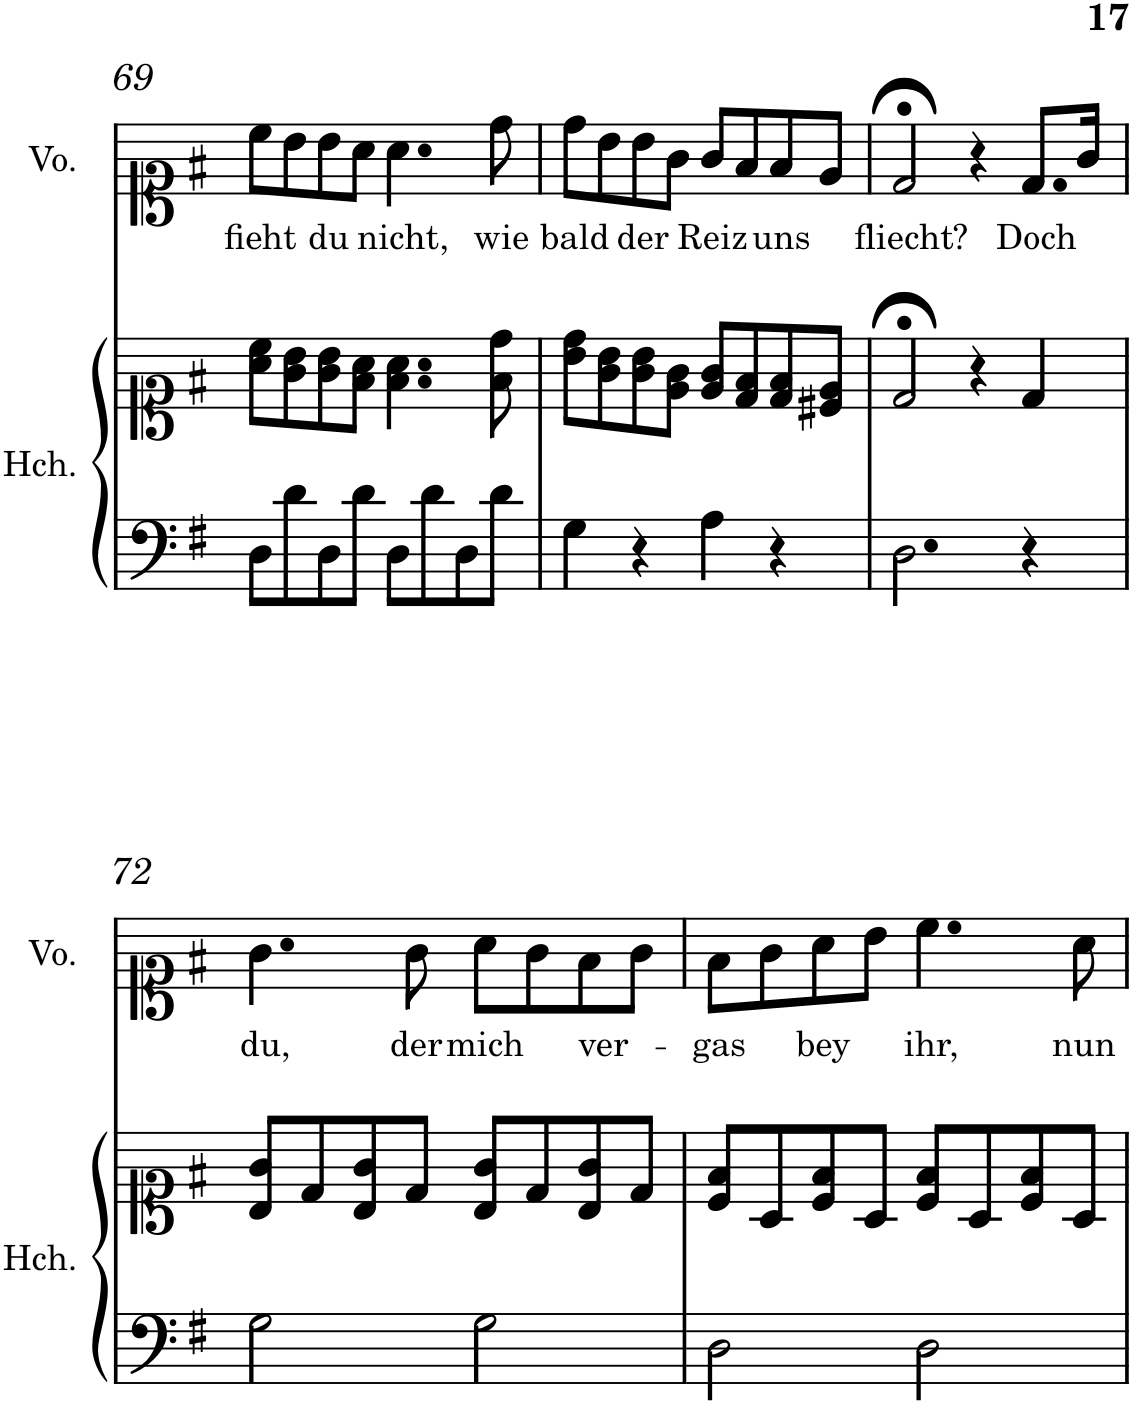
**kern	**kern	**kern	**text
*part2	*part2	*part1	*part1
*staff3	*staff2	*staff1	*staff1
*I"Harpsichord	*	*I"Voice	*
*I'Hch.	*	*I'Vo.	*
!!LO:PB:g=z
*clefF4	*clefC1	*clefC1	*
*k[f#]	*k[f#]	*k[f#]	*
*M4/4	*M4/4	*M4/4	*
*met(c)	*met(c)	*met(c)	*
=69	=69	=69	=69
!	!	!	!LO:LY:b
8D\L	8a\ 8cc\L	8cc\L	fieht
8d\	8g\ 8b\	8b\	.
!	!	!	!LO:LY:b
8D\	8g\ 8b\	8b\	du
8d\J	8f#\ 8a\J	8a\J	.
!	!	!	!LO:LY:b
8D\L	4.f#\ 4.a\	4.a\	nicht,
8d\	.	.	.
8D\	.	.	.
!	!	!	!LO:LY:b
8d\J	8f#\ 8dd\	8dd\	wie
=70	=70	=70	=70
!	!	!	!LO:LY:b
4G\	8b\ 8dd\L	8dd\L	bald
.	8g\ 8b\	8b\	.
!	!	!	!LO:LY:b
4r	8g\ 8b\	8b\	der
.	8e\ 8g\J	8g\J	.
!	!	!	!LO:LY:b
4A\	8e/ 8g/L	8g/L	Reiz
.	8d/ 8f#/	8f#/	.
!	!	!	!LO:LY:b
4r	8d/ 8f#/	8f#/	uns
.	8c#X/ 8e/J	8e/J	.
=71	=71	=71	=71
!	!	!	!LO:LY:b
2.D\	2d;</	2d;</	fliecht?
.	4r	4r	.
!	!	!	!LO:LY:b
4r	4d/	8.d/L	Doch
.	.	16g/Jk	.
!!LO:LB:g=z
=72	=72	=72	=72
!	!	!	!LO:LY:b
2G\	8B/ 8g/L	4.g\	du,
.	8d/	.	.
.	8B/ 8g/	.	.
!	!	!	!LO:LY:b
.	8d/J	8g\	der
!	!	!	!LO:LY:b
2G\	8B/ 8g/L	8a\L	mich
.	8d/	8g\	.
!	!	!	!LO:LY:b
.	8B/ 8g/	8f#\	ver-
.	8d/J	8g\J	.
=73	=73	=73	=73
!	!	!	!LO:LY:b
2D\	8c/ 8f#/L	8f#\L	-gas
.	8A/	8g\	.
!	!	!	!LO:LY:b
.	8c/ 8f#/	8a\	bey
.	8A/J	8b\J	.
!	!	!	!LO:LY:b
2D\	8c/ 8f#/L	4.cc\	ihr,
.	8A/	.	.
.	8c/ 8f#/	.	.
!	!	!	!LO:LY:b
.	8A/J	8a\	nun
=	=	=	=
*-	*-	*-	*-
